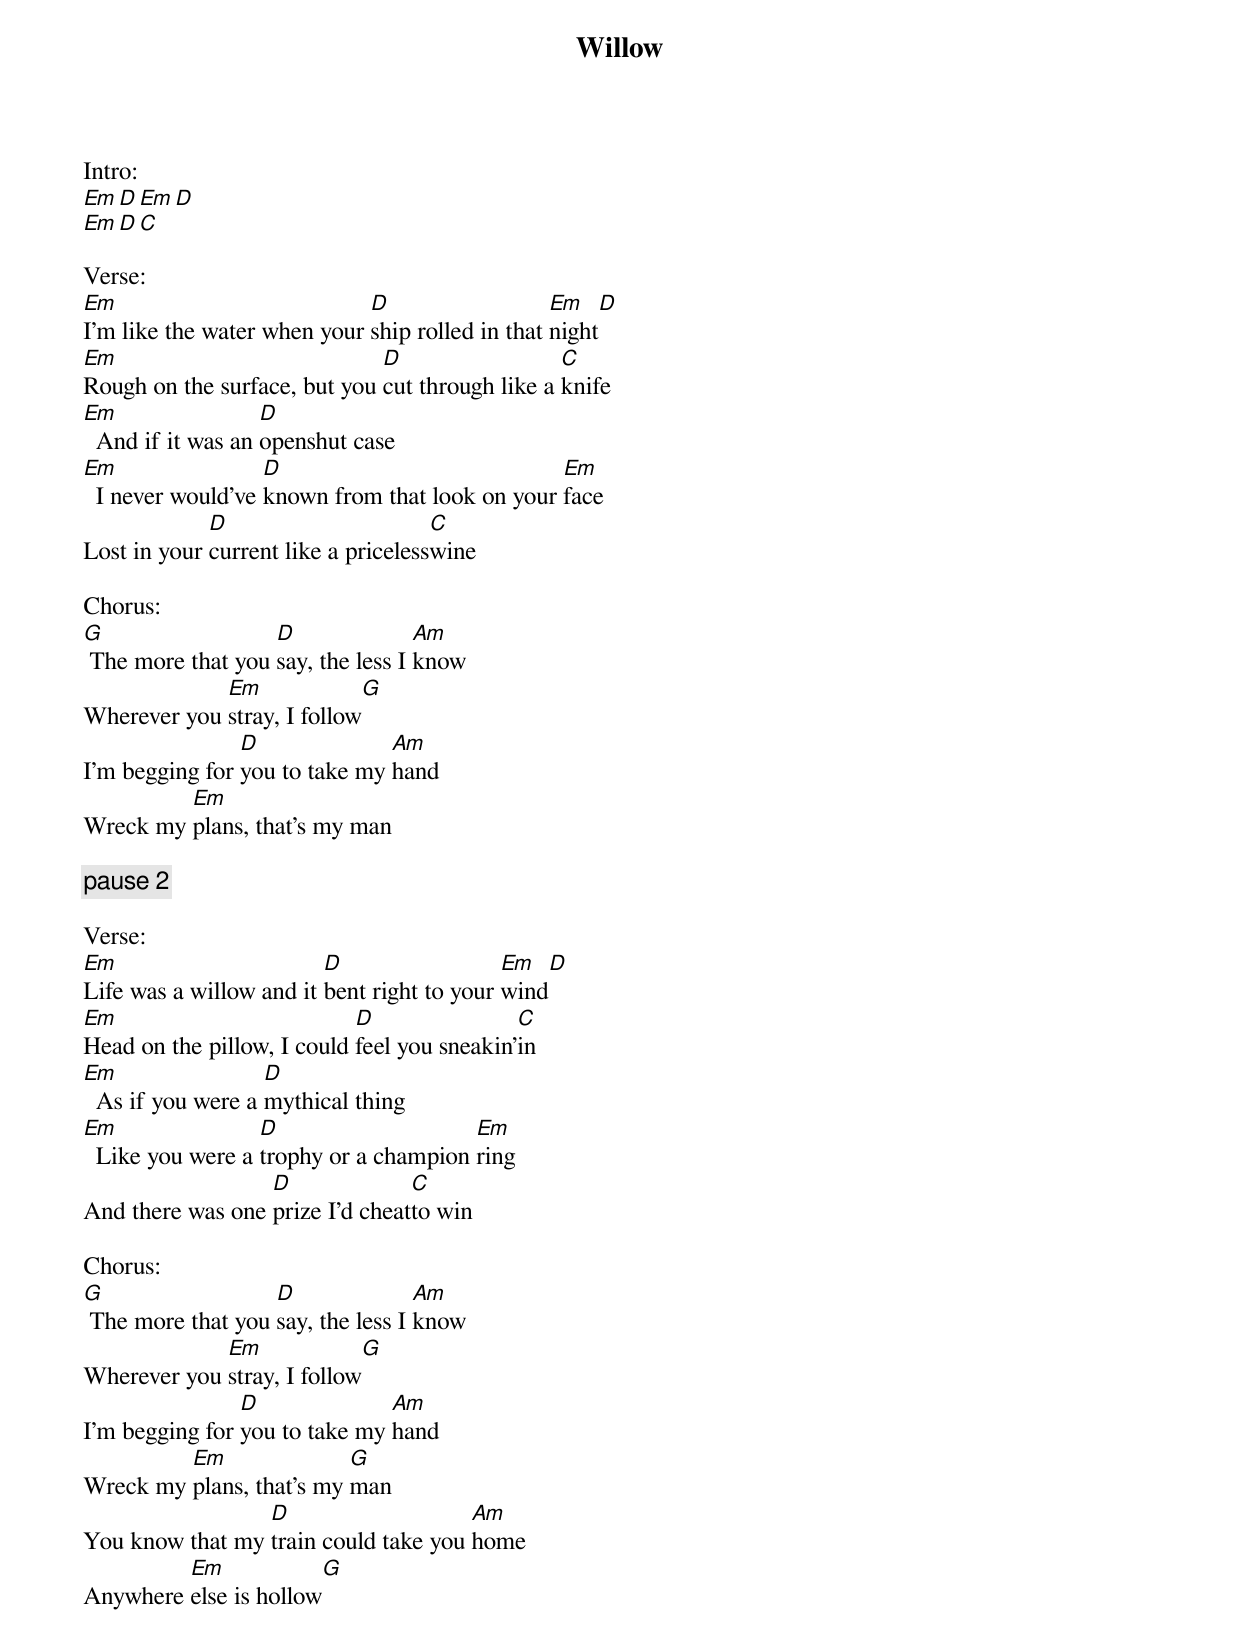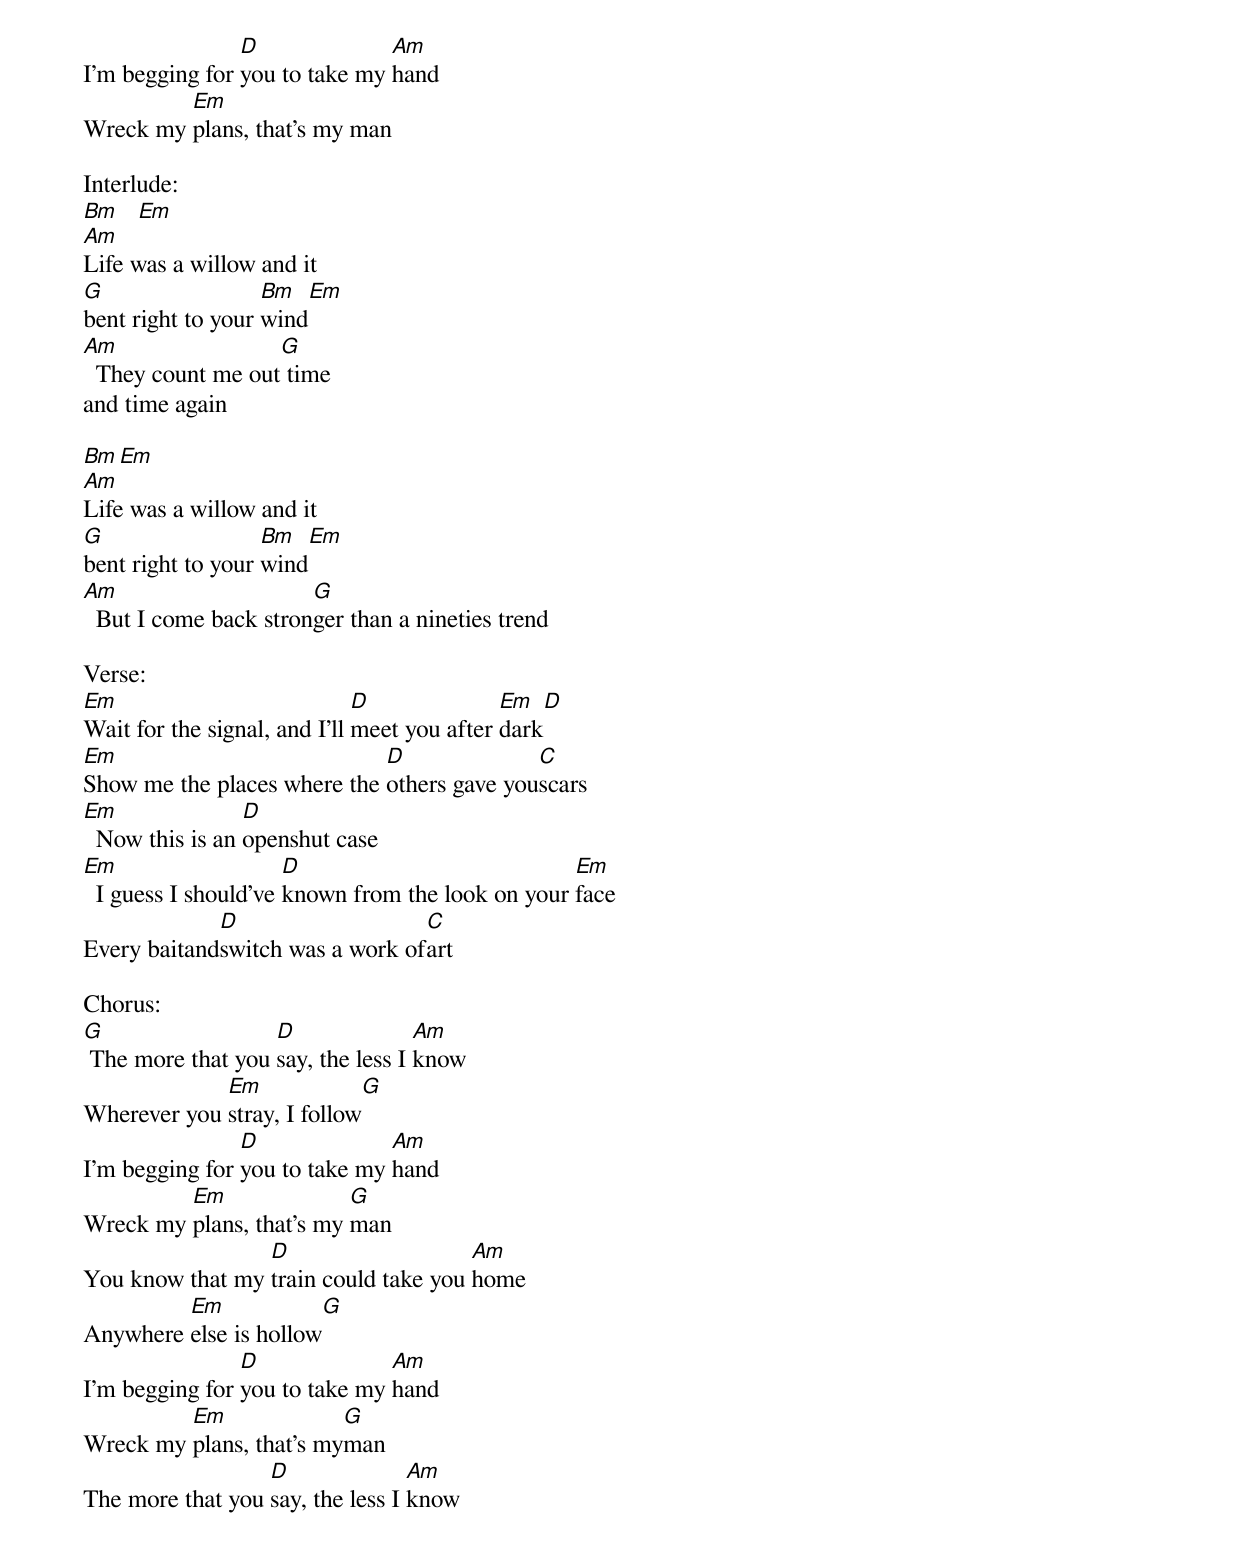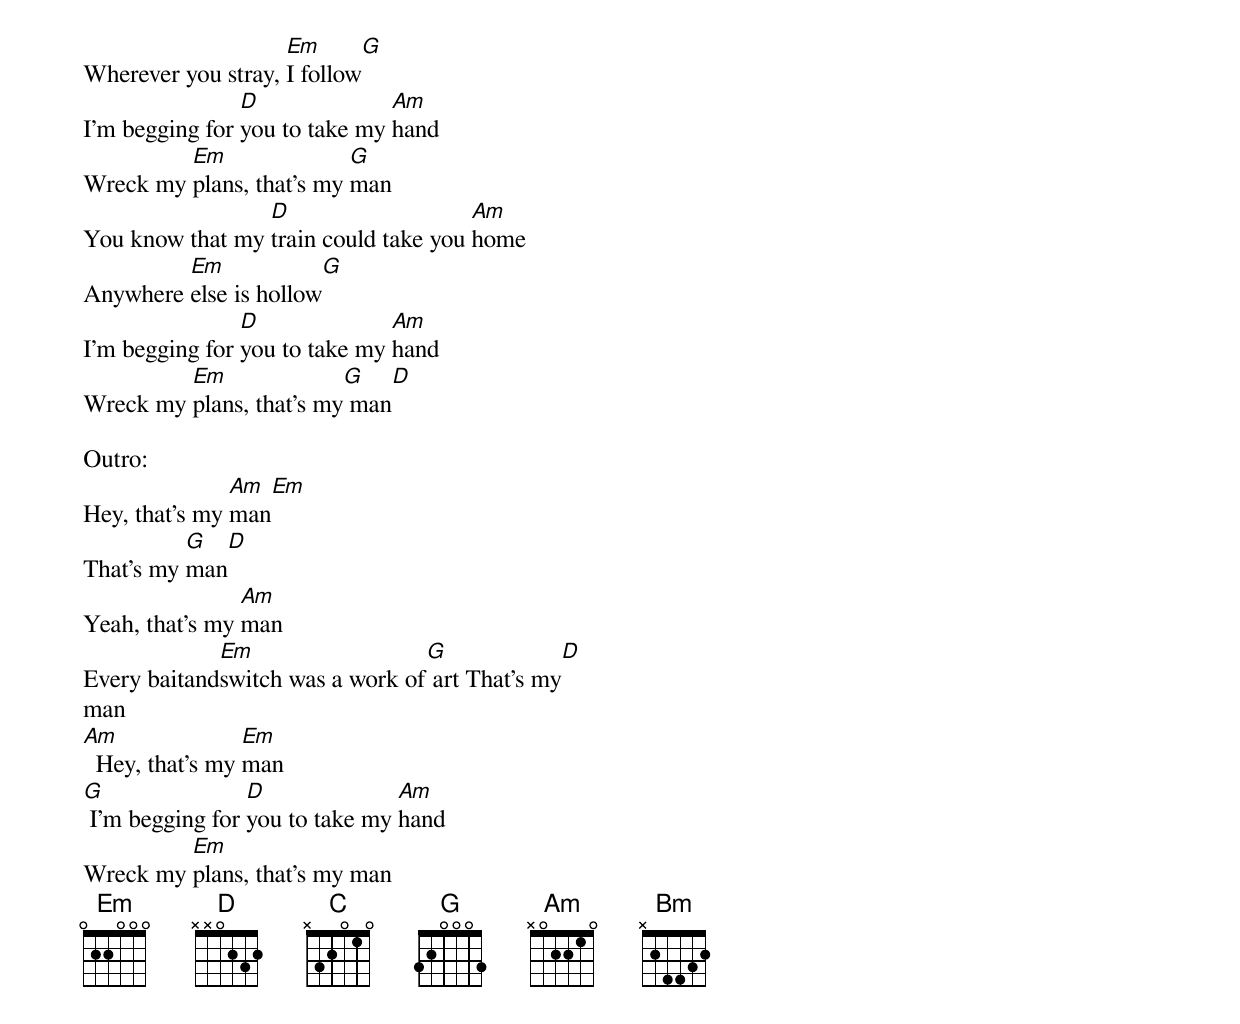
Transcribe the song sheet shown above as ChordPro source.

{title:Willow}
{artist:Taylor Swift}
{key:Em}
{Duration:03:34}
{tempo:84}

Intro:
[Em][D][Em][D]
[Em][D][C]

Verse:
[Em]I'm like the water when your [D]ship rolled in that [Em]night[D]
[Em]Rough on the surface, but you [D]cut through like a [C]knife
[Em]  And if it was an [D]openshut case
[Em]  I never would've [D]known from that look on your [Em]face
Lost in your [D]current like a priceless[C]wine

Chorus:
[G] The more that you [D]say, the less I [Am]know
Wherever you [Em]stray, I follow[G]
I'm begging for [D]you to take my [Am]hand
Wreck my [Em]plans, that's my man

{c: pause 2}

Verse:
[Em]Life was a willow and it [D]bent right to your [Em]wind[D]
[Em]Head on the pillow, I could [D]feel you sneakin'[C]in
[Em]  As if you were a [D]mythical thing
[Em]  Like you were a [D]trophy or a champion [Em]ring
And there was one [D]prize I'd cheat[C]to win

Chorus:
[G] The more that you [D]say, the less I [Am]know
Wherever you [Em]stray, I follow[G]
I'm begging for [D]you to take my [Am]hand
Wreck my [Em]plans, that's my [G]man
You know that my [D]train could take you [Am]home
Anywhere [Em]else is hollow[G]
I'm begging for [D]you to take my [Am]hand
Wreck my [Em]plans, that's my man

Interlude:
[Bm]   [Em]
[Am]Life was a willow and it
[G]bent right to your [Bm]wind[Em]
[Am]  They count me out[G] time
and time again

[Bm][Em]
[Am]Life was a willow and it
[G]bent right to your [Bm]wind[Em]
[Am]  But I come back stron[G]ger than a nineties trend

Verse:
[Em]Wait for the signal, and I'll [D]meet you after [Em]dark[D]
[Em]Show me the places where the [D]others gave you[C]scars
[Em]  Now this is an [D]openshut case
[Em]  I guess I should've [D]known from the look on your [Em]face
Every baitand[D]switch was a work of[C]art

Chorus:
[G] The more that you [D]say, the less I [Am]know
Wherever you [Em]stray, I follow[G]
I'm begging for [D]you to take my [Am]hand
Wreck my [Em]plans, that's my [G]man
You know that my [D]train could take you [Am]home
Anywhere [Em]else is hollow[G]
I'm begging for [D]you to take my [Am]hand
Wreck my [Em]plans, that's my[G]man
The more that you [D]say, the less I [Am]know
Wherever you stray, [Em]I follow[G]
I'm begging for [D]you to take my [Am]hand
Wreck my [Em]plans, that's my [G]man
You know that my [D]train could take you [Am]home
Anywhere [Em]else is hollow[G]
I'm begging for [D]you to take my [Am]hand
Wreck my [Em]plans, that's my[G] man[D]

Outro:
Hey, that's my [Am]man[Em]
That's my [G]man[D]
Yeah, that's my [Am]man
Every baitand[Em]switch was a work of[G] art That's my[D]
man
[Am]  Hey, that's my [Em]man
[G] I'm begging for [D]you to take my [Am]hand
Wreck my [Em]plans, that's my man
